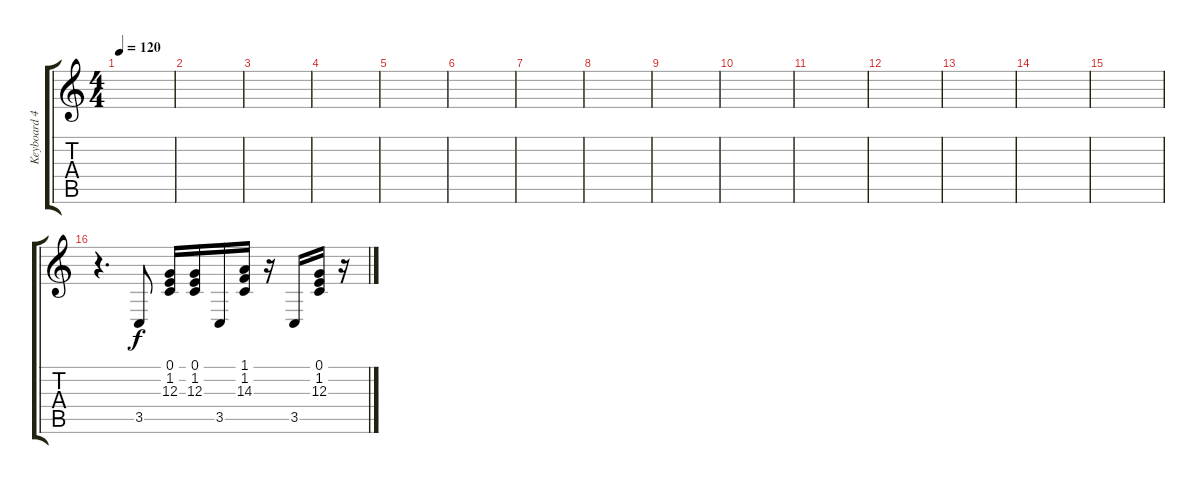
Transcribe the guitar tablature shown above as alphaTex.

\track ("Keyboard 4" "Keyboard 4") {instrument synthbrass1}
\staff {score tabs}
\tuning (E4 B3 G3 D3 A2 E2) {hide}
\ts (4 4)
\tempo 120
\clef g2
\ks c
|
|
|
|
|
|
|
|
|
|
|
|
|
|
|
r.4{d} 3.5.8 (0.1 1.2 12.3).16 (0.1 1.2 12.3).16 3.5.16 (1.1 1.2 14.3).16 r.16 3.5.16 (0.1 1.2 12.3).16 r.16
